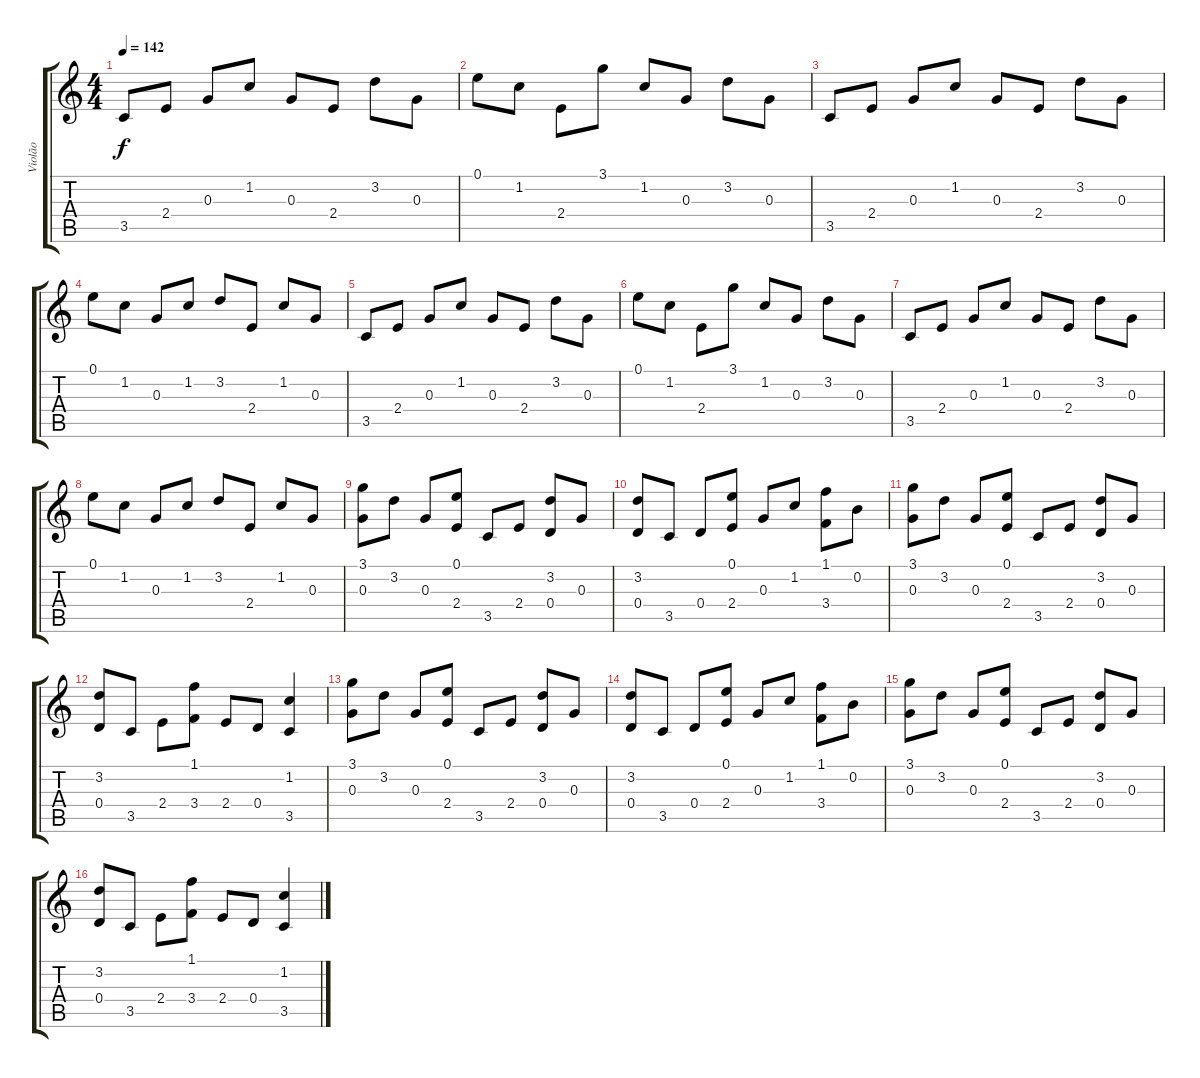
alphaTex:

\track ("Violão" "Violão") {instrument acousticguitarsteel}
\staff {score tabs}
\tuning (E4 B3 G3 D3 A2 E2) {hide}
\ts (4 4)
\tempo 142
\clef g2
\ks c
3.5.8{dy f instrument acousticguitarsteel} 2.4.8 0.3.8 1.2.8 0.3.8 2.4.8 3.2.8 0.3.8 |
0.1.8 1.2.8 2.4.8 3.1.8 1.2.8 0.3.8 3.2.8 0.3.8 |
3.5.8 2.4.8 0.3.8 1.2.8 0.3.8 2.4.8 3.2.8 0.3.8 |
0.1.8 1.2.8 0.3.8 1.2.8 3.2.8 2.4.8 1.2.8 0.3.8 |
3.5.8 2.4.8 0.3.8 1.2.8 0.3.8 2.4.8 3.2.8 0.3.8 |
0.1.8 1.2.8 2.4.8 3.1.8 1.2.8 0.3.8 3.2.8 0.3.8 |
3.5.8 2.4.8 0.3.8 1.2.8 0.3.8 2.4.8 3.2.8 0.3.8 |
0.1.8 1.2.8 0.3.8 1.2.8 3.2.8 2.4.8 1.2.8 0.3.8 |
(3.1 0.3).8 3.2.8 0.3.8 (0.1 2.4).8 3.5.8 2.4.8 (3.2 0.4).8 0.3.8 |
(3.2 0.4).8 3.5.8 0.4.8 (0.1 2.4).8 0.3.8 1.2.8 (1.1 3.4).8 0.2.8 |
(3.1 0.3).8 3.2.8 0.3.8 (0.1 2.4).8 3.5.8 2.4.8 (3.2 0.4).8 0.3.8 |
(3.2 0.4).8 3.5.8 2.4.8 (1.1 3.4).8 2.4.8 0.4.8 (1.2 3.5).4 |
(3.1 0.3).8 3.2.8 0.3.8 (0.1 2.4).8 3.5.8 2.4.8 (3.2 0.4).8 0.3.8 |
(3.2 0.4).8 3.5.8 0.4.8 (0.1 2.4).8 0.3.8 1.2.8 (1.1 3.4).8 0.2.8 |
(3.1 0.3).8 3.2.8 0.3.8 (0.1 2.4).8 3.5.8 2.4.8 (3.2 0.4).8 0.3.8 |
(3.2 0.4).8 3.5.8 2.4.8 (1.1 3.4).8 2.4.8 0.4.8 (1.2 3.5).4
